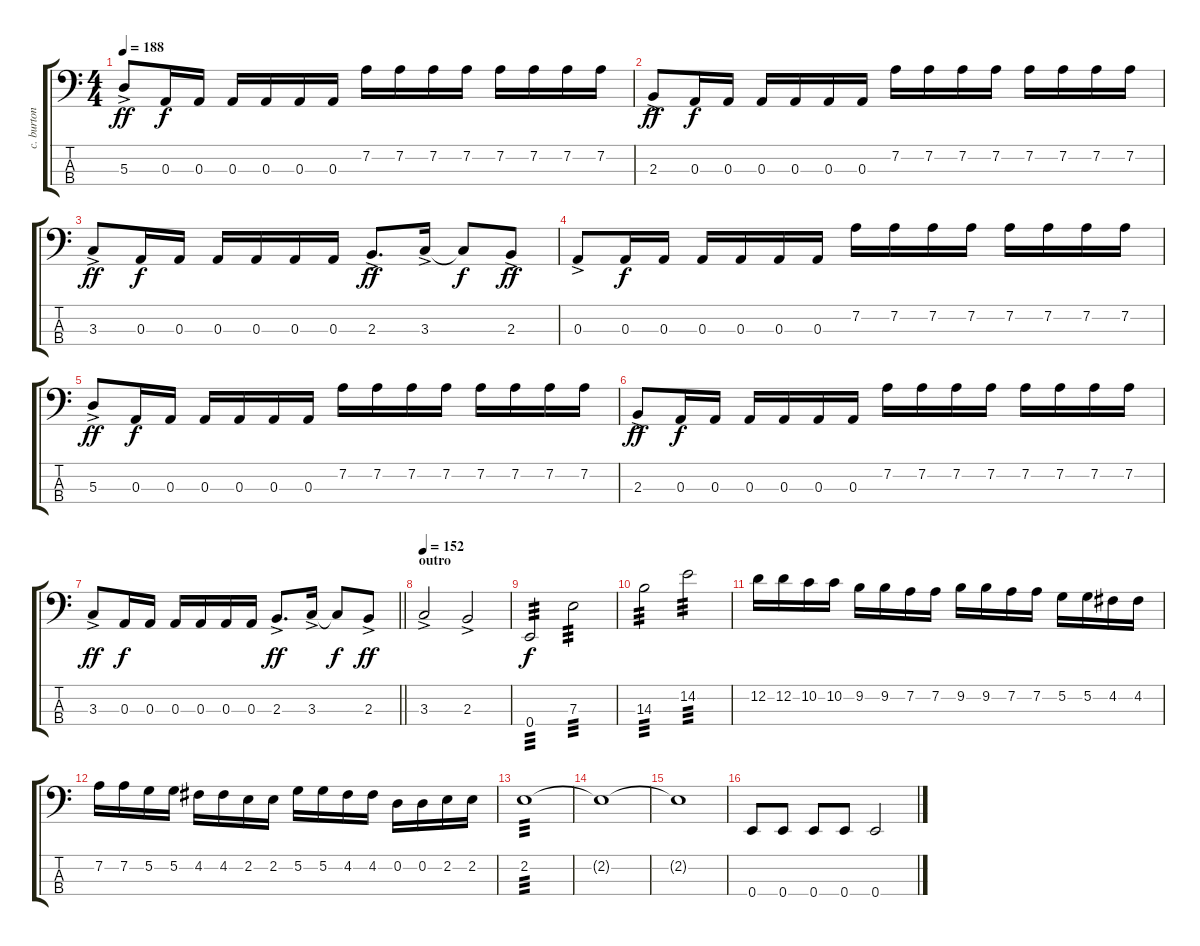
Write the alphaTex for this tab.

\track ("c. burton - bass" "c. burton ") {instrument electricbassfinger}
\staff {score tabs}
\tuning (G2 D2 A1 E1) {hide}
\ts (4 4)
\tempo 188
\clef f4
\ks c
5.3{ac}.8{dy ff} 0.3.16{dy f} 0.3.16 0.3.16 0.3.16 0.3.16 0.3.16 7.2.16 7.2.16 7.2.16 7.2.16 7.2.16 7.2.16 7.2.16 7.2.16 |
2.3{ac}.8{dy ff} 0.3.16{dy f} 0.3.16 0.3.16 0.3.16 0.3.16 0.3.16 7.2.16 7.2.16 7.2.16 7.2.16 7.2.16 7.2.16 7.2.16 7.2.16 |
3.3{ac}.8{dy ff} 0.3.16{dy f} 0.3.16 0.3.16 0.3.16 0.3.16 0.3.16 2.3{ac}.8{d dy ff} 3.3{ac}.16 3.3{t}.8{dy f} 2.3{ac}.8{dy ff} |
0.3{ac}.8 0.3.16{dy f} 0.3.16 0.3.16 0.3.16 0.3.16 0.3.16 7.2.16 7.2.16 7.2.16 7.2.16 7.2.16 7.2.16 7.2.16 7.2.16 |
5.3{ac}.8{dy ff} 0.3.16{dy f} 0.3.16 0.3.16 0.3.16 0.3.16 0.3.16 7.2.16 7.2.16 7.2.16 7.2.16 7.2.16 7.2.16 7.2.16 7.2.16 |
2.3{ac}.8{dy ff} 0.3.16{dy f} 0.3.16 0.3.16 0.3.16 0.3.16 0.3.16 7.2.16 7.2.16 7.2.16 7.2.16 7.2.16 7.2.16 7.2.16 7.2.16 |
\barLineRight lightlight
3.3{ac}.8{dy ff} 0.3.16{dy f} 0.3.16 0.3.16 0.3.16 0.3.16 0.3.16 2.3{ac}.8{d dy ff} 3.3{ac}.16 3.3{t}.8{dy f} 2.3{ac}.8{dy ff} |
\section ("" "outro")
\tempo 152
3.3{ac}.2 2.3{ac}.2 |
0.4.2{tp 3 dy f} 7.3.2{tp 3} |
14.3.2{tp 3} 14.2.2{tp 3} |
12.2.16 12.2.16 10.2.16 10.2.16 9.2.16 9.2.16 7.2.16 7.2.16 9.2.16 9.2.16 7.2.16 7.2.16 5.2.16 5.2.16 4.2.16 4.2.16 |
7.2.16 7.2.16 5.2.16 5.2.16 4.2.16 4.2.16 2.2.16 2.2.16 5.2.16 5.2.16 4.2.16 4.2.16 0.2.16 0.2.16 2.2.16 2.2.16 |
2.2.1{tp 3} |
2.2{t}.1 |
2.2{t}.1 |
0.4.8 0.4.8 0.4.8 0.4.8 0.4.2
